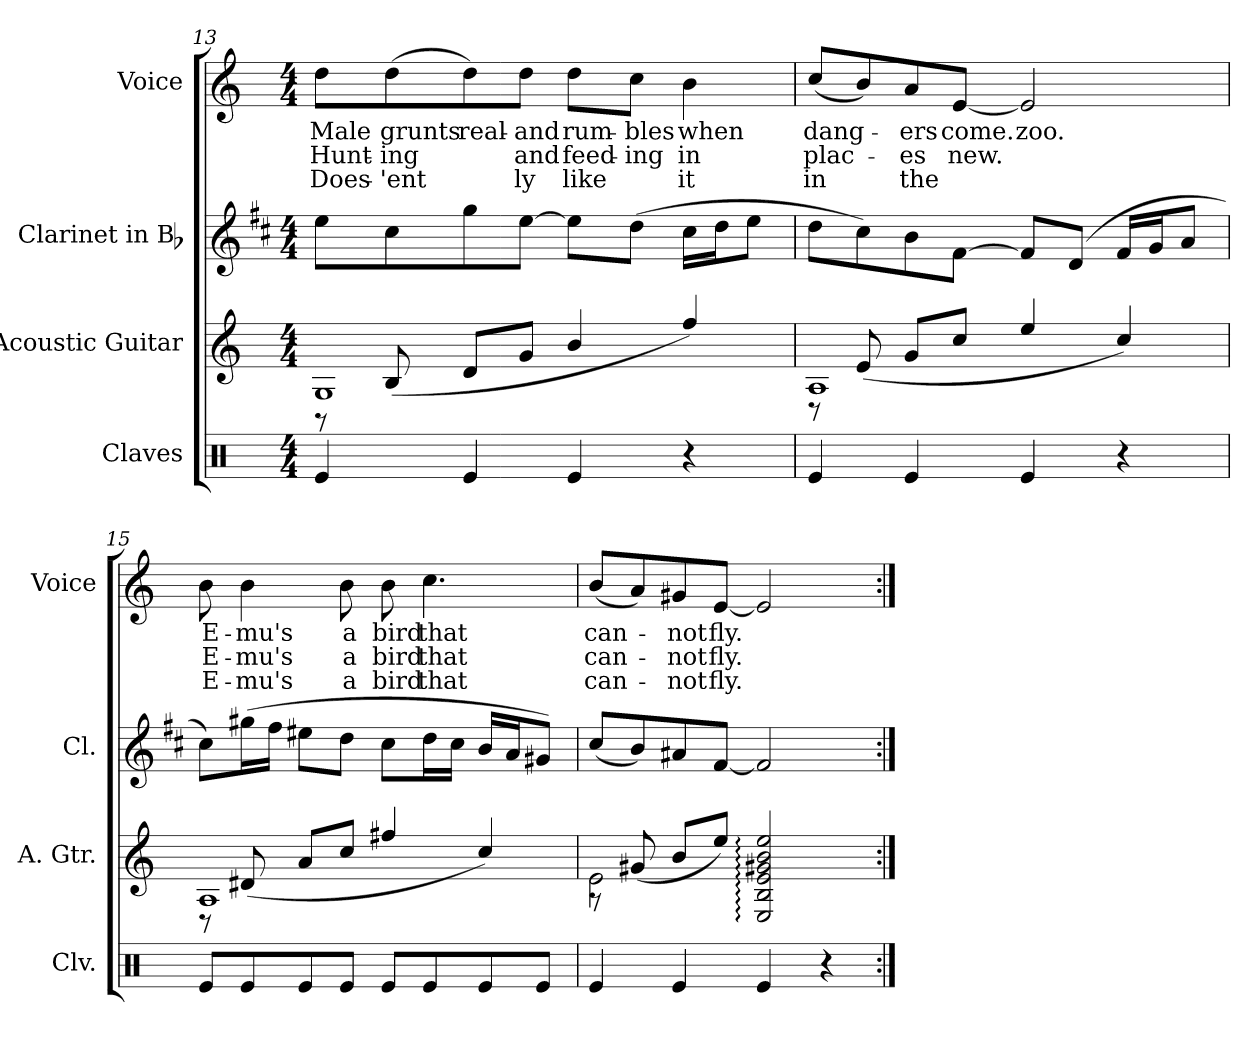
**kern	**kern	**kern	**kern	**text	**text	**text
*part4	*part3	*part2	*part1	*part1	*part1	*part1
*staff4	*staff3	*staff2	*staff1	*staff1	*staff1	*staff1
*I"Claves	*I"Acoustic Guitar	*I"Clarinet in Bb	*I"Voice	*	*	*
*I'Clv.	*I'A. Gtr.	*I'Cl.	*I'Voice	*	*	*
!!LO:LB:g=z
*clefX	*clefG2	*clefG2	*clefG2	*	*	*
*	*ITrd7c12	*ITrd1c2	*	*	*	*
*k[]	*k[]	*k[]	*k[]	*	*	*
*C:	*C:	*C:	*C:	*	*	*
*M4/4	*M4/4	*M4/4	*M4/4	*	*	*
=13	=13	=13	=13	=13	=13	=13
*	*^	*	*	*	*	*
!	!	!	!	!	!LO:LY:b:color=#000000	!LO:LY:b:color=#000000	!LO:LY:b:color=#000000
4Rei/	1GGi	8r	8ddi\L	8ddi\L	Male	Hunt-	Does-
!	!	!	!	!	!LO:LY:b:color=#000000	!LO:LY:b:color=#000000	!LO:LY:b:color=#000000
.	.	(8BBi/	8bi\	(8ddi\	grunts	-ing	-'ent
!	!	!	!	!	!LO:LY:b:color=#000000	!	!
4Rei/	.	8Di/L	8ffi\	8ddi\)	real-	.	.
!	!	!	!	!	!LO:LY:b:color=#000000	!LO:LY:b:color=#000000	!LO:LY:b:color=#000000
.	.	8Gi/J	[8ddi\J	8ddi\J	and	and	-ly
!	!	!	!	!	!LO:LY:b:color=#000000	!LO:LY:b:color=#000000	!LO:LY:b:color=#000000
4Rei/	.	4Bi/	8ddi\L]	8ddi\L	rum-	feed-	like
!	!	!	!	!	!LO:LY:b:color=#000000	!LO:LY:b:color=#000000	!
.	.	.	(8cci\J	8cci\J	-bles	-ing	.
!	!	!	!	!	!LO:LY:b:color=#000000	!LO:LY:b:color=#000000	!LO:LY:b:color=#000000
4r	.	4fi/)	16bi\LL	4bi\	when	in	it
.	.	.	16cci\J	.	.	.	.
.	.	.	8ddi\J	.	.	.	.
=14	=14	=14	=14	=14	=14	=14	=14
!	!	!	!	!	!LO:LY:b:color=#000000	!LO:LY:b:color=#000000	!LO:LY:b:color=#000000
4Rei/	1AAi	8r	8cci\L	(8cci/L	dang-	plac-	in
.	.	(8Ei/	8bi\)	8bi/)	.	.	.
!	!	!	!	!	!LO:LY:b:color=#000000	!LO:LY:b:color=#000000	!LO:LY:b:color=#000000
4Rei/	.	8Gi/L	8ai\	8ai/	-ers	-es	the
!	!	!	!	!	!LO:LY:b:color=#000000	!LO:LY:b:color=#000000	!
.	.	8ci/J	[8ei\J	[8ei/J	come.	new.	.
!	!	!	!	!	!LO:LY:b:color=#000000	!	!
4Rei/	.	4ei/	8ei/L]	2ei/]	zoo.	.	.
.	.	.	(8ci/J	.	.	.	.
4r	.	4ci/)	16ei/LL	.	.	.	.
.	.	.	16fi/J	.	.	.	.
.	.	.	8gi/J	.	.	.	.
=15	=15	=15	=15	=15	=15	=15	=15
!	!	!	!	!	!LO:LY:b:color=#000000	!LO:LY:b:color=#000000	!LO:LY:b:color=#000000
8Rei/L	1AAi	8r	8bi\L)	8bi\	E-	E-	E-
!	!	!	!	!	!LO:LY:b:color=#000000	!LO:LY:b:color=#000000	!LO:LY:b:color=#000000
8Rei/	.	(8D#Xi/	(16ff#Xi\L	4bi\	-mu's	-mu's	-mu's
.	.	.	16eei\JJ	.	.	.	.
8Rei/	.	8Ai/L	8dd#Xi\L	.	.	.	.
!	!	!	!	!	!LO:LY:b:color=#000000	!LO:LY:b:color=#000000	!LO:LY:b:color=#000000
8Rei/J	.	8ci/J	8cci\J	8bi\	a	a	a
!	!	!	!	!	!LO:LY:b:color=#000000	!LO:LY:b:color=#000000	!LO:LY:b:color=#000000
8Rei/L	.	4f#Xi/	8bi\L	8bi\	bird	bird	bird
!	!	!	!	!	!LO:LY:b:color=#000000	!LO:LY:b:color=#000000	!LO:LY:b:color=#000000
8Rei/	.	.	16cci\L	4.cci\	that	that	that
.	.	.	16bi\JJ	.	.	.	.
8Rei/	.	4ci/)	16ai/LL	.	.	.	.
.	.	.	16gi/J	.	.	.	.
8Rei/J	.	.	8f#Xi/J)	.	.	.	.
=16	=16	=16	=16	=16	=16	=16	=16
!	!	!	!	!	!LO:LY:b:color=#000000	!LO:LY:b:color=#000000	!LO:LY:b:color=#000000
4Rei/	2Ei\	8r	(8bi/L	(8bi/L	can-	can-	can-
.	.	(8G#Xi/	8ai/)	8ai/)	.	.	.
!	!	!	!	!	!LO:LY:b:color=#000000	!LO:LY:b:color=#000000	!LO:LY:b:color=#000000
4Rei/	.	8Bi/L	8g#Xi/	8g#Xi/	-not	-not	-not
!	!	!	!	!	!LO:LY:b:color=#000000	!LO:LY:b:color=#000000	!LO:LY:b:color=#000000
.	.	8ei/J)	[8ei/J	[8ei/J	fly.	fly.	fly.
4Rei/	2EEi/: 2BBi: 2Ei: 2G#Xi: 2Bi: 2ei:	2ryy	2ei/]	2ei/]	.	.	.
4r	.	.	.	.	.	.	.
*	*v	*v	*	*	*	*	*
=:|!	=:|!	=:|!	=:|!	=:|!	=:|!	=:|!
*-	*-	*-	*-	*-	*-	*-
